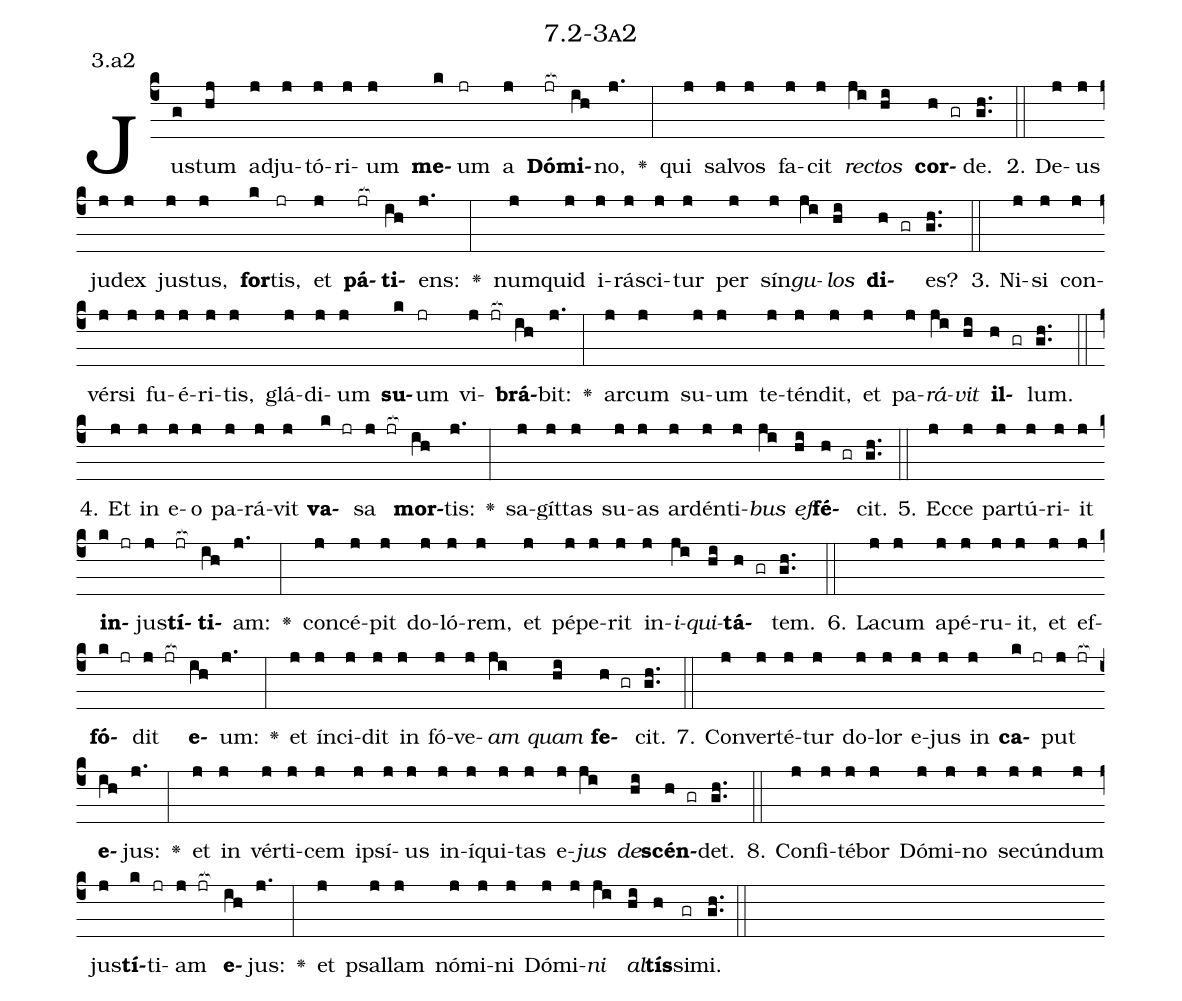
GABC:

name: 7.2-3a2;
annotation: 3.a2;
%%
(c4)Jus(g)tum(hj) ad(j)ju(j)tó(j)ri(j)um(j) <b>me</b>(k)um(jr) a(j) <b>Dó</b>(jr[ocb:1{])<b>mi</b>(ih[ocb:0}])no,(j.) <v>\greheightstar</v>(:) qui(j) sal(j)vos(j) fa(j)cit(j) <i>rec</i>(ji)<i>tos</i>(hi) <b>cor</b>(h gr)de.(gh..) (::)
2. De(j)us(j) ju(j)dex(j) jus(j)tus,(j) <b>for</b>(k)tis,(jr) et(j) <b>pá</b>(jr[ocb:1{])<b>ti</b>(ih[ocb:0}])ens:(j.) <v>\greheightstar</v>(:) num(j)quid(j) i(j)rá(j)sci(j)tur(j) per(j) sín(j)<i>gu</i>(ji)<i>los</i>(hi) <b>di</b>(h gr)es?(gh..) (::)
3. Ni(j)si(j) con(j)vér(j)si(j) fu(j)é(j)ri(j)tis,(j) glá(j)di(j)um(j) <b>su</b>(k)um(jr) vi(j jr[ocb:1{])<b>brá</b>(ih[ocb:0}])bit:(j.) <v>\greheightstar</v>(:) ar(j)cum(j) su(j)um(j) te(j)tén(j)dit,(j) et(j) pa(j)<i>rá</i>(ji)<i>vit</i>(hi) <b>il</b>(h gr)lum.(gh..) (::)
4. Et(j) in(j) e(j)o(j) pa(j)rá(j)vit(j) <b>va</b>(k jr)sa(j jr[ocb:1{]) <b>mor</b>(ih[ocb:0}])tis:(j.) <v>\greheightstar</v>(:) sa(j)gít(j)tas(j) su(j)as(j) ar(j)dén(j)ti(j)<i>bus</i>(ji) <i>ef</i>(hi)<b>fé</b>(h gr)cit.(gh..) (::)
5. Ec(j)ce(j) par(j)tú(j)ri(j)it(j) <b>in</b>(k jr)jus(j)<b>tí</b>(jr[ocb:1{])<b>ti</b>(ih[ocb:0}])am:(j.) <v>\greheightstar</v>(:) con(j)cé(j)pit(j) do(j)ló(j)rem,(j) et(j) pé(j)pe(j)rit(j) in(j)<i>i</i>(ji)<i>qui</i>(hi)<b>tá</b>(h gr)tem.(gh..) (::)
6. La(j)cum(j) a(j)pé(j)ru(j)it,(j) et(j) ef(j)<b>fó</b>(k jr)dit(j jr[ocb:1{]) <b>e</b>(ih[ocb:0}])um:(j.) <v>\greheightstar</v>(:) et(j) ín(j)ci(j)dit(j) in(j) fó(j)ve(j)<i>am</i>(ji) <i>quam</i>(hi) <b>fe</b>(h gr)cit.(gh..) (::)
7. Con(j)ver(j)té(j)tur(j) do(j)lor(j) e(j)jus(j) in(j) <b>ca</b>(k jr)put(j jr[ocb:1{]) <b>e</b>(ih[ocb:0}])jus:(j.) <v>\greheightstar</v>(:) et(j) in(j) vér(j)ti(j)cem(j) ip(j)sí(j)us(j) in(j)í(j)qui(j)tas(j) e(j)<i>jus</i>(ji) <i>de</i>(hi)<b>scén</b>(h gr)det.(gh..) (::)
8. Con(j)fi(j)té(j)bor(j) Dó(j)mi(j)no(j) se(j)cún(j)dum(j) jus(j)<b>tí</b>(k)ti(jr)am(j jr[ocb:1{]) <b>e</b>(ih[ocb:0}])jus:(j.) <v>\greheightstar</v>(:) et(j) psal(j)lam(j) nó(j)mi(j)ni(j) Dó(j)mi(j)<i>ni</i>(ji) <i>al</i>(hi)<b>tís</b>(h)si(gr)mi.(gh..) (::)
